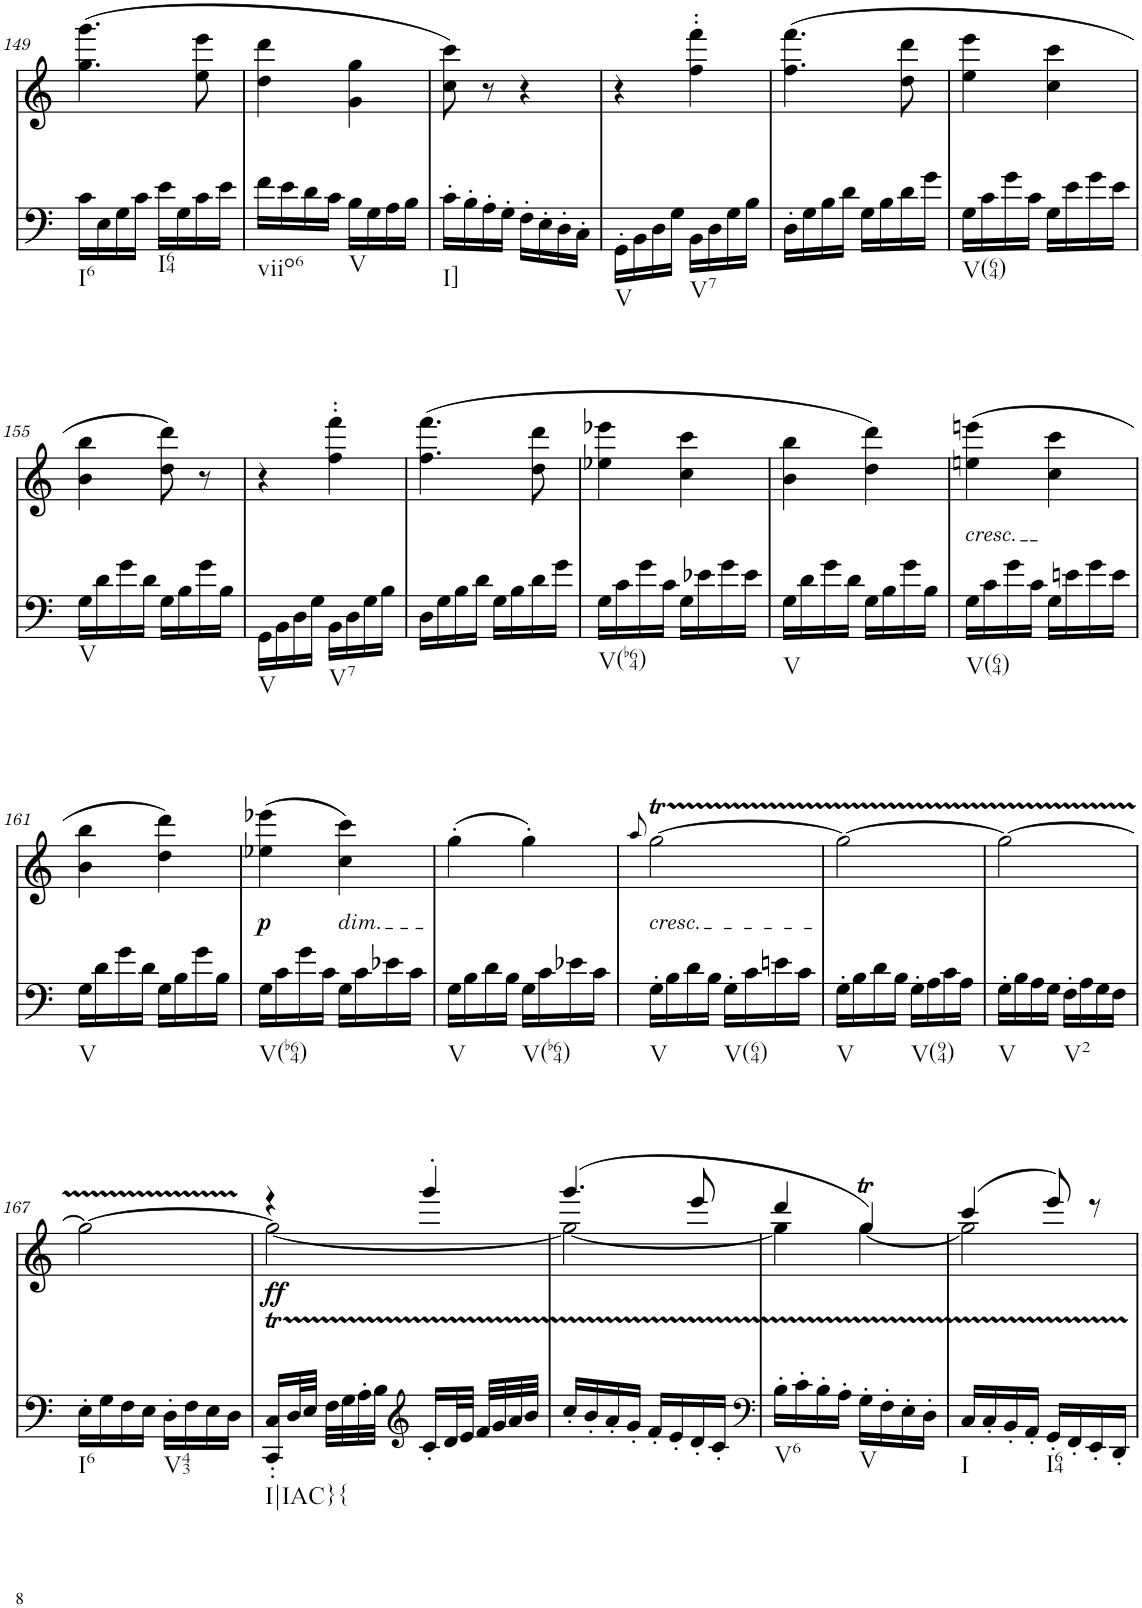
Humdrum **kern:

**kern	**dynam	**kern	**text	**dynam
*part2	*part2	*part1	*part1	*part1
*staff2	*staff2	*staff1	*staff1	*staff1
*I"piano	*	*I"piano	*	*
*I'Pno	*	*I'Pno	*	*
!!LO:PB:g=z
*clefF4	*	*clefG2	*	*
*k[]	*	*k[]	*	*
*M2/4	*	*M2/4	*	*
=149	=149	=149	=149	=149
!LO:TX:b:t=I6	!	!	!	!
16c\LL	.	(4.gg\ 4.ggg\	.	.
16E\	.	.	.	.
16G\	.	.	.	.
16c\JJ	.	.	.	.
!LO:TX:b:t=I64	!	!	!	!
16e\LL	.	.	.	.
16G\	.	.	.	.
16c\	.	8ee\ 8eee\	.	.
16e\JJ	.	.	.	.
=150	=150	=150	=150	=150
!LO:TX:b:t=viio6	!	!	!	!
16f\LL	.	4dd\ 4ddd\	.	.
16e\	.	.	.	.
16d\	.	.	.	.
16c\JJ	.	.	.	.
!LO:TX:b:t=V	!	!	!	!
16B\LL	.	4g\ 4gg\	.	.
16G\	.	.	.	.
16A\	.	.	.	.
16B\JJ	.	.	.	.
=151	=151	=151	=151	=151
!LO:TX:b:t=I]	!	!	!	!
16c'\LL	.	8cc\ 8ccc\)	.	.
16B'\	.	.	.	.
16A'\	.	8r	.	.
16G'\JJ	.	.	.	.
16F'\LL	.	4r	.	.
16E'\	.	.	.	.
16D'\	.	.	.	.
16C'\JJ	.	.	.	.
=152	=152	=152	=152	=152
!LO:TX:b:t=V	!	!	!	!
16GG'\LL	.	4r	.	.
16BB\	.	.	.	.
16D\	.	.	.	.
16G\JJ	.	.	.	.
!LO:TX:b:t=V7	!	!	!	!
16BB\LL	.	4ff\' 4fff\'	.	.
16D\	.	.	.	.
16G\	.	.	.	.
16B\JJ	.	.	.	.
=153	=153	=153	=153	=153
16D'\LL	.	(4.ff\ 4.fff\	.	.
16G\	.	.	.	.
16B\	.	.	.	.
16d\JJ	.	.	.	.
16G\LL	.	.	.	.
16B\	.	.	.	.
16d\	.	8dd\ 8ddd\	.	.
16g\JJ	.	.	.	.
=154	=154	=154	=154	=154
!LO:TX:b:t=V(64)	!	!	!	!
16G\LL	.	4ee\ 4eee\	.	.
16c\	.	.	.	.
16g\	.	.	.	.
16c\JJ	.	.	.	.
16G\LL	.	4cc\ 4ccc\	.	.
16e\	.	.	.	.
16g\	.	.	.	.
16e\JJ	.	.	.	.
!!LO:LB:g=z
=155	=155	=155	=155	=155
!LO:TX:b:t=V	!	!	!	!
16G\LL	.	4b\ 4bb\	.	.
16d\	.	.	.	.
16g\	.	.	.	.
16d\JJ	.	.	.	.
16G\LL	.	8dd\ 8ddd\)	.	.
16B\	.	.	.	.
16g\	.	8r	.	.
16B\JJ	.	.	.	.
=156	=156	=156	=156	=156
!LO:TX:b:t=V	!	!	!	!
16GG\LL	.	4r	.	.
16BB\	.	.	.	.
16D\	.	.	.	.
16G\JJ	.	.	.	.
!LO:TX:b:t=V7	!	!	!	!
16BB\LL	.	4ff\' 4fff\'	.	.
16D\	.	.	.	.
16G\	.	.	.	.
16B\JJ	.	.	.	.
=157	=157	=157	=157	=157
16D\LL	.	(4.ff\ 4.fff\	.	.
16G\	.	.	.	.
16B\	.	.	.	.
16d\JJ	.	.	.	.
16G\LL	.	.	.	.
16B\	.	.	.	.
16d\	.	8dd\ 8ddd\	.	.
16g\JJ	.	.	.	.
=158	=158	=158	=158	=158
!LO:TX:b:t=V(b64)	!	!	!	!
16G\LL	.	4ee-X\ 4eee-X\	.	.
16c\	.	.	.	.
16g\	.	.	.	.
16c\JJ	.	.	.	.
16G\LL	.	4cc\ 4ccc\	.	.
16e-X\	.	.	.	.
16g\	.	.	.	.
16e-\JJ	.	.	.	.
=159	=159	=159	=159	=159
!LO:TX:b:t=V	!	!	!	!
16G\LL	.	4b\ 4bb\	.	.
16d\	.	.	.	.
16g\	.	.	.	.
16d\JJ	.	.	.	.
16G\LL	.	4dd\ 4ddd\)	.	.
16B\	.	.	.	.
16g\	.	.	.	.
16B\JJ	.	.	.	.
=160	=160	=160	=160	=160
!	!	!LO:TX:b:i:t=cresc.	!	!
!LO:TX:b:t=V(64)	!	!	!	!
16G\LL	.	(4een\ 4eeen\	.	.
16c\	.	.	.	.
16g\	.	.	.	.
16c\JJ	.	.	.	.
16G\LL	.	4cc\ 4ccc\	.	.
16en\	.	.	.	.
16g\	.	.	.	.
16e\JJ	.	.	.	.
!!LO:LB:g=z
=161	=161	=161	=161	=161
!LO:TX:b:t=V	!	!	!	!
16G\LL	.	4b\ 4bb\	.	.
16d\	.	.	.	.
16g\	.	.	.	.
16d\JJ	.	.	.	.
16G\LL	.	4dd\ 4ddd\)	.	.
16B\	.	.	.	.
16g\	.	.	.	.
16B\JJ	.	.	.	.
=162	=162	=162	=162	=162
!LO:TX:b:t=V(b64)	!	!	!	!
!	!	!	!LO:LY:b	!LO:DY:b
16G\LL	.	(4ee-X\ 4eee-X\	p	p
16c\	.	.	.	.
16g\	.	.	.	.
16c\JJ	.	.	.	.
!	!	!LO:TX:b:i:t=dim.	!	!
16G\LL	.	4cc\ 4ccc\)	.	.
16c\	.	.	.	.
16e-X\	.	.	.	.
16c\JJ	.	.	.	.
=163	=163	=163	=163	=163
!LO:TX:b:t=V	!	!	!	!
16G\LL	.	(4gg'\	.	.
16B\	.	.	.	.
16d\	.	.	.	.
16B\JJ	.	.	.	.
!LO:TX:b:t=V(b64)	!	!	!	!
16G\LL	.	4gg'\)	.	.
16c\	.	.	.	.
16e-X\	.	.	.	.
16c\JJ	.	.	.	.
=164	=164	=164	=164	=164
.	.	8qaa/	.	.
!	!	!LO:TX:b:i:t=cresc.	!	!
!LO:TX:b:t=V	!	!	!	!
16G'\LL	.	[2ggT\	.	.
16B\	.	.	.	.
16d\	.	.	.	.
16B\JJ	.	.	.	.
!LO:TX:b:t=V(64)	!	!	!	!
16G'\LL	.	.	.	.
16c\	.	.	.	.
16en\	.	.	.	.
16c\JJ	.	.	.	.
=165	=165	=165	=165	=165
!LO:TX:b:t=V	!	!	!	!
16G'\LL	.	2gg\_	.	.
16B\	.	.	.	.
16d\	.	.	.	.
16B\JJ	.	.	.	.
!LO:TX:b:t=V(94)	!	!	!	!
16G'\LL	.	.	.	.
16A\	.	.	.	.
16c\	.	.	.	.
16A\JJ	.	.	.	.
=166	=166	=166	=166	=166
!LO:TX:b:t=V	!	!	!	!
16G'\LL	.	2gg\_	.	.
16B\	.	.	.	.
16A\	.	.	.	.
16G\JJ	.	.	.	.
!LO:TX:b:t=V2	!	!	!	!
16F'\LL	.	.	.	.
16A\	.	.	.	.
16G\	.	.	.	.
16F\JJ	.	.	.	.
!!LO:LB:g=z
=167	=167	=167	=167	=167
!LO:TX:b:t=I6	!	!	!	!
16E'\LL	.	2ggTTT\_	.	.
16G\	.	.	.	.
16F\	.	.	.	.
16E\JJ	.	.	.	.
!LO:TX:b:t=V43	!	!	!	!
16D'\LL	.	.	.	.
16F\	.	.	.	.
16E\	.	.	.	.
16D\JJ	.	.	.	.
=168	=168	=168	=168	=168
*	*	*^	*	*
!LO:TX:b:t=I|IAC}{	!	!	!	!	!
!	!LO:DY:a	!	!	!LO:LY:b	!
16CC/T' 16C/T'LL	ff	4r	2gg\_	ff	.
32D/L	.	.	.	.	.
32E/JJJ	.	.	.	.	.
32F\LLL	.	.	.	.	.
32G\	.	.	.	.	.
32A'\	.	.	.	.	.
32B\JJJ	.	.	.	.	.
*clefG2	*	*	*	*	*
16c'/LL	.	4ggg'/	.	.	.
32d/L	.	.	.	.	.
32e/JJJ	.	.	.	.	.
32f/LLL	.	.	.	.	.
32g/	.	.	.	.	.
32a/	.	.	.	.	.
32b/JJJ	.	.	.	.	.
=169	=169	=169	=169	=169	=169
!	!	!	!	!LO:LY:b	!
16cc'/LL	.	(4.ggg/	2gg\_	>	.
16b'/	.	.	.	.	.
16a'/	.	.	.	.	.
16g'/JJ	.	.	.	.	.
16f'/LL	.	.	.	.	.
16e'/	.	.	.	.	.
16d'/	.	8eee/	.	.	.
16c'/JJ	.	.	.	.	.
=170	=170	=170	=170	=170	=170
*clefF4	*	*	*	*	*
!LO:TX:b:t=V6	!	!	!	!	!
16B'\LL	.	4ddd/	4gg\]	.	.
16c'\	.	.	.	.	.
16B'\	.	.	.	.	.
16A'\JJ	.	.	.	.	.
!LO:TX:b:t=V	!	!	!	!	!
16G'\LL	.	4ggT/)	[4gg\	.	.
16F'\	.	.	.	.	.
16E'\	.	.	.	.	.
16D'\JJ	.	.	.	.	.
=171	=171	=171	=171	=171	=171
!LO:TX:b:t=I	!	!	!	!	!
16C/LL	.	(4ccc/	2gg\]	.	.
16C'/	.	.	.	.	.
16BB'/	.	.	.	.	.
16AA'/JJ	.	.	.	.	.
!LO:TX:b:t=I64	!	!	!	!	!
16GG'/LL	.	8eee/)	.	.	.
16FF'/	.	.	.	.	.
16EE'/	.	8r	.	.	.
16DD'/JJ	.	.	.	.	.
*	*	*v	*v	*	*
=	=	=	=	=
*-	*-	*-	*-	*-
